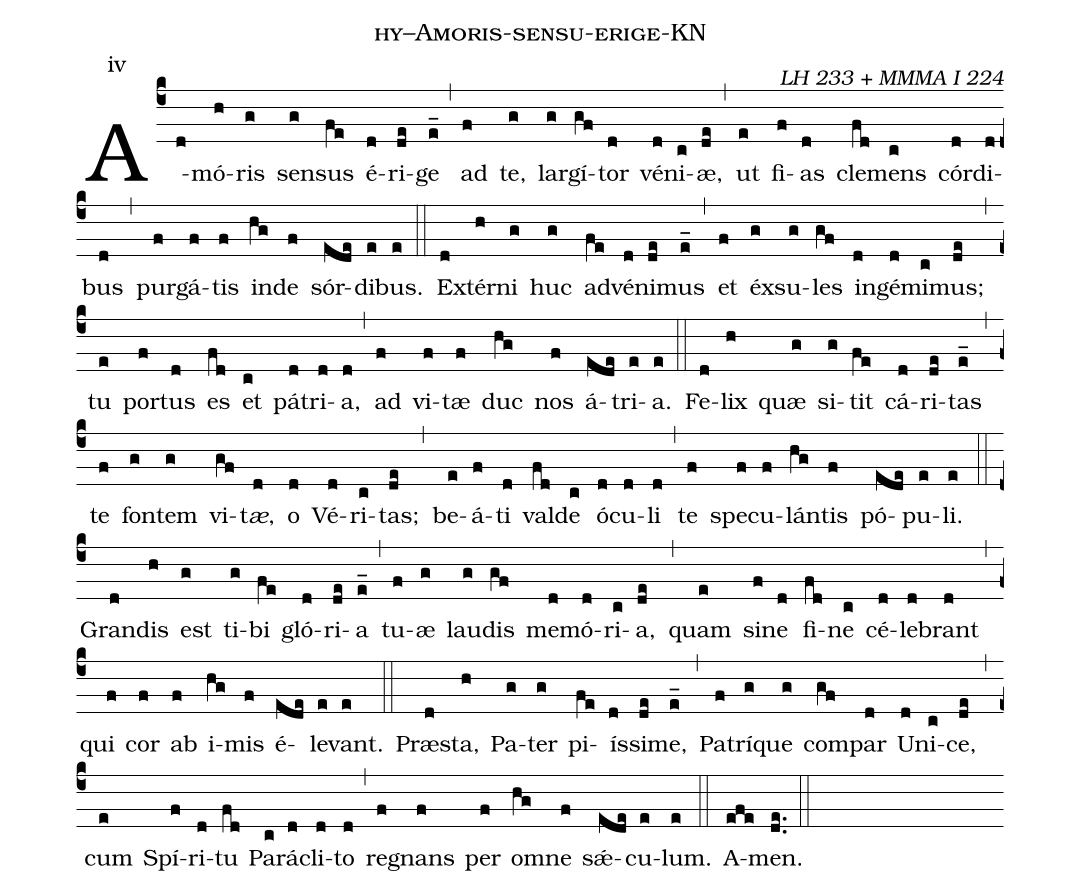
name: hy--Amoris-sensu-erige-KN;
commentary: LH 233 + MMMA I 224 ;
annotation: iv;
%%
(c4)A(d)mó(h)ris(g) sen(g)sus(fe) é(d)ri(de)ge(e_) (,)
ad(f) te,(g) lar(g)gí(gf)tor(d) vé(d)ni(c)æ,(de) (,)
ut(e) fi(f)as(d) cle(fd)mens(c) cór(d)di(d)bus(d) (,)
pur(f)gá(f)tis(f) in(hg)de(f) sór(ede)di(e)bus.(e) (::)
Ex(d)tér(h)ni(g) huc(g) ad(fe)vé(d)ni(de)mus(e_) (,)
et(f) éx(g)su(g)les(gf) in(d)gé(d)mi(c)mus;(de) (,)
tu(e) por(f)tus(d) es(fd) et(c) pá(d)tri(d)a,(d) (,)
ad(f) vi(f)tæ(f) duc(hg) nos(f) á(ede)tri(e)a.(e) (::)
Fe(d)lix(h) quæ(g) si(g)tit(fe) cá(d)ri(de)tas(e_) (,)
te(f) fon(g)tem(g) vi(gf)t<i>æ</i>,(d) o(d) Vé(d)ri(c)tas;(de) (,)
be(e)á(f)ti(d) val(fd)de(c) ó(d)cu(d)li(d) (,)
te(f) spe(f)cu(f)lán(hg)tis(f) pó(ede)pu(e)li.(e) (::)
Gran(d)dis(h) est(g) ti(g)bi(fe) gló(d)ri(de)a(e_) (,)
tu(f)æ(g) lau(g)dis(gf) me(d)mó(d)ri(c)a,(de) (,)
quam(e) si(f)ne(d) fi(fd)ne(c) cé(d)le(d)brant(d) (,)
qui(f) cor(f) ab(f) i(hg)mis(f) é(ede)le(e)vant.(e) (::)
Præ(d)sta,(h) Pa(g)ter(g) pi(fe)ís(d)si(de)me,(e_) (,)
Pa(f)trí(g)que(g) com(gf)par(d) U(d)ni(c)ce,(de) (,)
cum(e) Spí(f)ri(d)tu(fd) Pa(c)rá(d)cli(d)to(d) (,)
re(f)gnans(f) per(f) om(hg)ne(f) sǽ(ede)cu(e)lum.(e) (::)
A(efe)men.(de..) (::)
